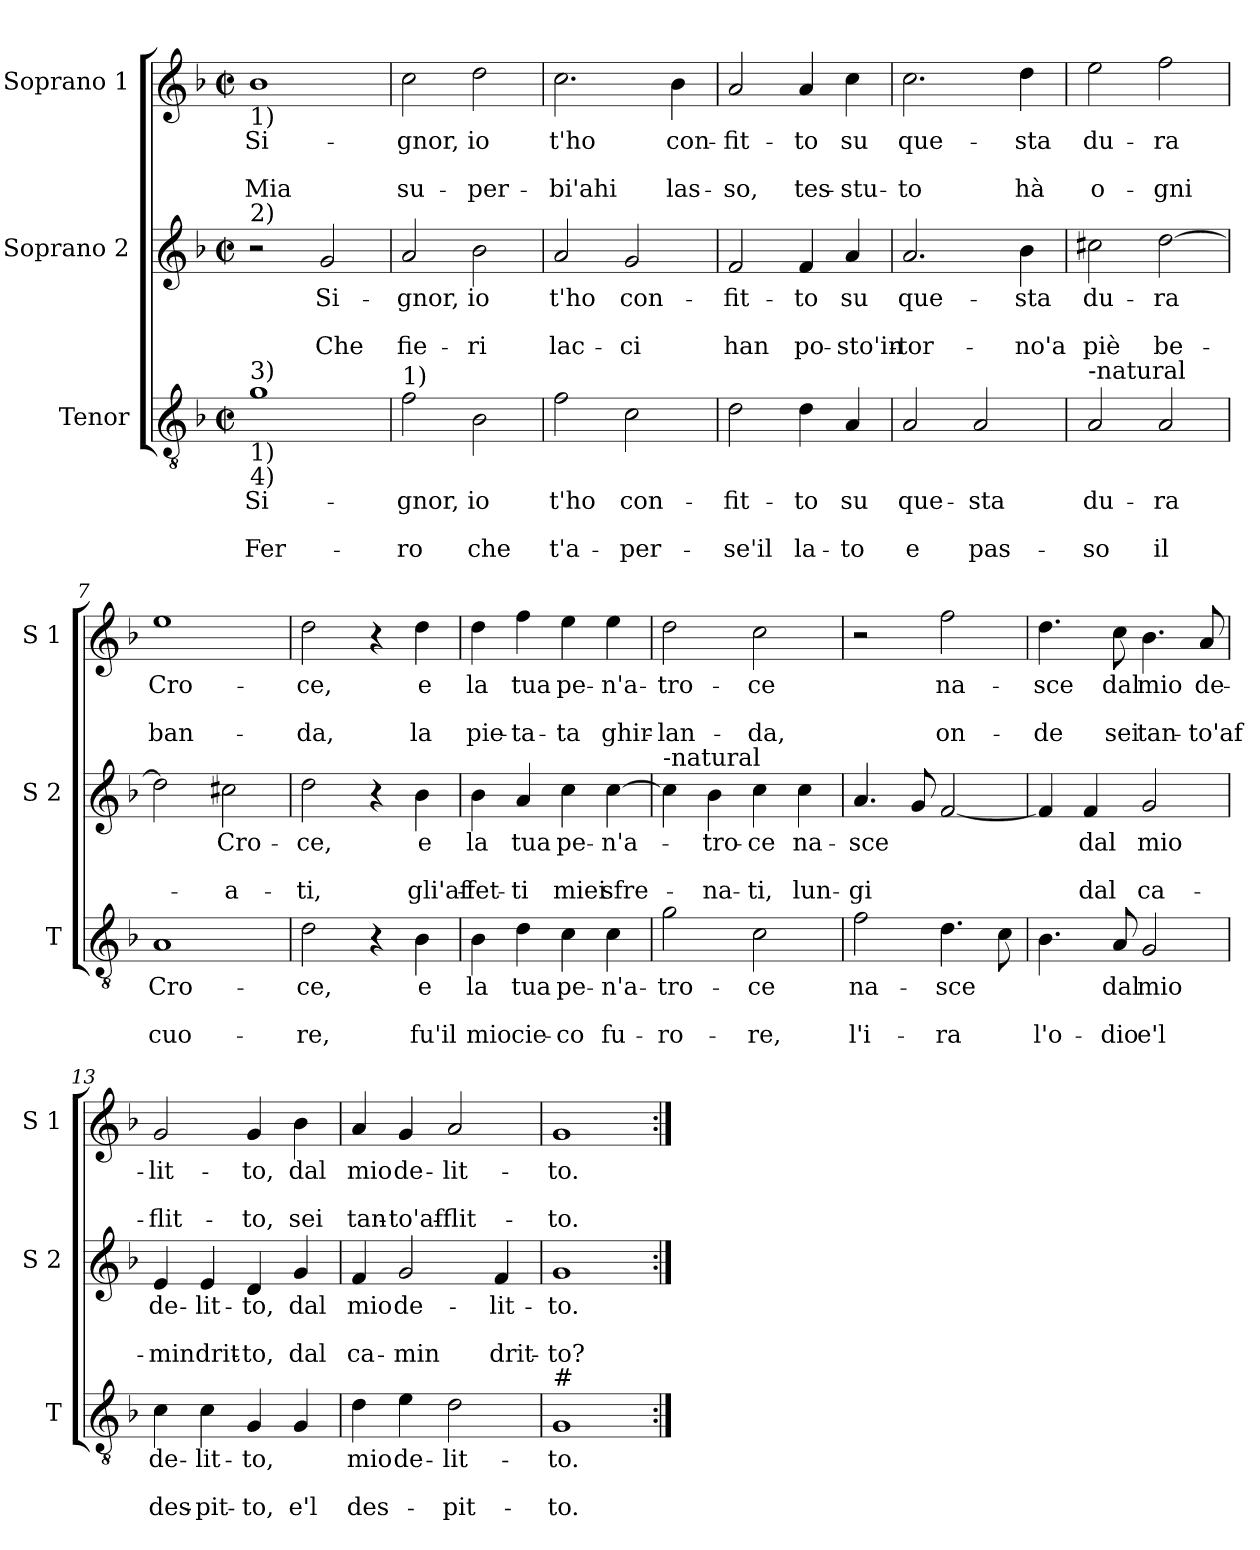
**kern	**text	**text	**text	**kern	**text	**text	**text	**kern	**text	**text	**text
*part3	*part3	*part3	*part3	*part2	*part2	*part2	*part2	*part1	*part1	*part1	*part1
*staff3	*staff3	*staff3	*staff3	*staff2	*staff2	*staff2	*staff2	*staff1	*staff1	*staff1	*staff1
*I"Tenor	*	*	*	*I"Soprano 2	*	*	*	*I"Soprano 1	*	*	*
*I'T	*	*	*	*I'S 2	*	*	*	*I'S 1	*	*	*
*clefGv2	*	*	*	*clefG2	*	*	*	*clefG2	*	*	*
*k[b-]	*	*	*	*k[b-]	*	*	*	*k[b-]	*	*	*
*F:	*	*	*	*F:	*	*	*	*F:	*	*	*
*M2/2	*	*	*	*M2/2	*	*	*	*M2/2	*	*	*
*met(c|)	*	*	*	*met(c|)	*	*	*	*met(c|)	*	*	*
=1	=1	=1	=1	=1	=1	=1	=1	=1	=1	=1	=1
!	!	!	!	!	!	!	!	!LO:TX:b:t=1)	!	!	!
!	!	!	!	!LO:TX:a:t=2)	!	!	!	!	!	!	!
!LO:TX:a:t=3)	!	!	!	!	!	!	!	!	!	!	!
!LO:TX:b:t=1)	!	!	!	!	!	!	!	!	!	!	!
!LO:TX:b:t=4)	!	!	!	!	!	!	!	!	!	!	!
!	!LO:LY:b	!	!LO:LY:b	!	!	!	!	!	!LO:LY:b	!	!LO:LY:b
1g	Si-	.	Fer-	2r	.	.	.	1b-	Si-	.	Mia
!	!	!	!	!	!LO:LY:b	!	!LO:LY:b	!	!	!	!
.	.	.	.	2g/	Si-	.	Che	.	.	.	.
=2	=2	=2	=2	=2	=2	=2	=2	=2	=2	=2	=2
!LO:TX:a:t=1)	!	!	!	!	!	!	!	!	!	!	!
!	!LO:LY:b	!	!LO:LY:b	!	!LO:LY:b	!	!LO:LY:b	!	!LO:LY:b	!	!LO:LY:b
2f\	-gnor,	.	-ro	2a/	-gnor,	.	fie-	2cc\	-gnor,	.	su-
!	!LO:LY:b	!	!LO:LY:b	!	!LO:LY:b	!	!LO:LY:b	!	!LO:LY:b	!	!LO:LY:b
2B-\	io	.	che	2b-\	io	.	-ri	2dd\	io	.	-per-
=3	=3	=3	=3	=3	=3	=3	=3	=3	=3	=3	=3
!	!LO:LY:b	!	!LO:LY:b	!	!LO:LY:b	!	!LO:LY:b	!	!LO:LY:b	!	!LO:LY:b
2f\	t'ho	.	t'a-	2a/	t'ho	.	lac-	2.cc\	t'ho	.	-bi'ahi
!	!LO:LY:b	!	!LO:LY:b	!	!LO:LY:b	!	!LO:LY:b	!	!	!	!
2c\	con-	.	-per-	2g/	con-	.	-ci	.	.	.	.
!	!	!	!	!	!	!	!	!	!LO:LY:b	!	!LO:LY:b
.	.	.	.	.	.	.	.	4b-\	con-	.	las-
=4	=4	=4	=4	=4	=4	=4	=4	=4	=4	=4	=4
!	!LO:LY:b	!	!LO:LY:b	!	!LO:LY:b	!	!LO:LY:b	!	!LO:LY:b	!	!LO:LY:b
2d\	-fit-	.	-se'il	2f/	-fit-	.	han	2a/	-fit-	.	-so,
!	!LO:LY:b	!	!LO:LY:b	!	!LO:LY:b	!	!LO:LY:b	!	!LO:LY:b	!	!LO:LY:b
4d\	-to	.	la-	4f/	-to	.	po-	4a/	-to	.	tes-
!	!LO:LY:b	!	!LO:LY:b	!	!LO:LY:b	!	!LO:LY:b	!	!LO:LY:b	!	!LO:LY:b
4A/	su	.	-to	4a/	su	.	-sto'in-	4cc\	su	.	-stu-
!!LO:LB:g=z
=5	=5	=5	=5	=5	=5	=5	=5	=5	=5	=5	=5
!	!LO:LY:b	!	!LO:LY:b	!	!LO:LY:b	!	!LO:LY:b	!	!LO:LY:b	!	!LO:LY:b
2A/	que-	.	e	2.a/	que-	.	-tor-	2.cc\	que-	.	-to
!	!LO:LY:b	!	!LO:LY:b	!	!	!	!	!	!	!	!
2A/	-sta	.	pas-	.	.	.	.	.	.	.	.
!	!	!	!	!	!LO:LY:b	!	!LO:LY:b	!	!LO:LY:b	!	!LO:LY:b
.	.	.	.	4b-\	-sta	.	-no'a	4dd\	-sta	.	hà
=6	=6	=6	=6	=6	=6	=6	=6	=6	=6	=6	=6
!LO:TX:a:t=-natural	!	!	!	!	!	!	!	!	!	!	!
!	!LO:LY:b	!	!LO:LY:b	!	!LO:LY:b	!	!LO:LY:b	!	!LO:LY:b	!	!LO:LY:b
2A/	du-	.	-so	2cc#X\	du-	.	piè	2ee\	du-	.	o-
!	!LO:LY:b	!	!LO:LY:b	!	!LO:LY:b	!	!LO:LY:b	!	!LO:LY:b	!	!LO:LY:b
2A/	-ra	.	il	[2dd\	-ra	.	be-	2ff\	-ra	.	-gni
=7	=7	=7	=7	=7	=7	=7	=7	=7	=7	=7	=7
!	!LO:LY:b	!	!LO:LY:b	!	!	!	!	!	!LO:LY:b	!	!LO:LY:b
1A	Cro-	.	cuo-	2dd\]	.	.	.	1ee	Cro-	.	ban-
!	!	!	!	!	!LO:LY:b	!	!LO:LY:b	!	!	!	!
.	.	.	.	2cc#X\	Cro-	.	-a-	.	.	.	.
=8	=8	=8	=8	=8	=8	=8	=8	=8	=8	=8	=8
!	!LO:LY:b	!	!LO:LY:b	!	!LO:LY:b	!	!LO:LY:b	!	!LO:LY:b	!	!LO:LY:b
2d\	-ce,	.	-re,	2dd\	-ce,	.	-ti,	2dd\	-ce,	.	-da,
4r	.	.	.	4r	.	.	.	4r	.	.	.
!	!LO:LY:b	!	!LO:LY:b	!	!LO:LY:b	!	!LO:LY:b	!	!LO:LY:b	!	!LO:LY:b
4B-\	e	.	fu'il	4b-\	e	.	gli'af-	4dd\	e	.	la
!!LO:PB:g=z
=9	=9	=9	=9	=9	=9	=9	=9	=9	=9	=9	=9
!	!LO:LY:b	!	!LO:LY:b	!	!LO:LY:b	!	!LO:LY:b	!	!LO:LY:b	!	!LO:LY:b
4B-\	la	.	mio	4b-\	la	.	-fet-	4dd\	la	.	pie-
!	!LO:LY:b	!	!LO:LY:b	!	!LO:LY:b	!	!LO:LY:b	!	!LO:LY:b	!	!LO:LY:b
4d\	tua	.	cie-	4a/	tua	.	-ti	4ff\	tua	.	-ta-
!	!LO:LY:b	!	!LO:LY:b	!	!LO:LY:b	!	!LO:LY:b	!	!LO:LY:b	!	!LO:LY:b
4c\	pe-	.	-co	4cc\	pe-	.	miei	4ee\	pe-	.	-ta
!	!LO:LY:b	!	!LO:LY:b	!	!LO:LY:b	!	!LO:LY:b	!	!LO:LY:b	!	!LO:LY:b
4c\	-n'a-	.	fu-	[4cc\	-n'a-	.	sfre-	4ee\	-n'a-	.	ghir-
=10	=10	=10	=10	=10	=10	=10	=10	=10	=10	=10	=10
!	!	!	!	!LO:TX:a:t=-natural	!	!	!	!	!	!	!
!	!LO:LY:b	!	!LO:LY:b	!	!	!	!	!	!LO:LY:b	!	!LO:LY:b
2g\	-tro-	.	-ro-	4cc\]	.	.	.	2dd\	-tro-	.	-lan-
!	!	!	!	!	!LO:LY:b	!	!LO:LY:b	!	!	!	!
.	.	.	.	4b-\	-tro-	.	-na-	.	.	.	.
!	!LO:LY:b	!	!LO:LY:b	!	!LO:LY:b	!	!LO:LY:b	!	!LO:LY:b	!	!LO:LY:b
2c\	-ce	.	-re,	4cc\	-ce	.	-ti,	2cc\	-ce	.	-da,
!	!	!	!	!	!LO:LY:b	!	!LO:LY:b	!	!	!	!
.	.	.	.	4cc\	na-	.	lun-	.	.	.	.
=11	=11	=11	=11	=11	=11	=11	=11	=11	=11	=11	=11
!	!LO:LY:b	!	!LO:LY:b	!	!LO:LY:b	!	!LO:LY:b	!	!	!	!
2f\	na-	.	l'i-	4.a/	-sce	.	-gi	2r	.	.	.
.	.	.	.	8g/	.	.	.	.	.	.	.
!	!LO:LY:b	!	!LO:LY:b	!	!	!	!	!	!LO:LY:b	!	!LO:LY:b
4.d\	-sce	.	-ra	[2f/	.	.	.	2ff\	na-	.	on-
8c\	.	.	.	.	.	.	.	.	.	.	.
=12	=12	=12	=12	=12	=12	=12	=12	=12	=12	=12	=12
!	!	!	!LO:LY:b	!	!	!	!	!	!LO:LY:b	!	!LO:LY:b
4.B-\	.	.	l'o-	4f/]	.	.	.	4.dd\	-sce	.	-de
!	!	!	!	!	!LO:LY:b	!	!LO:LY:b	!	!	!	!
.	.	.	.	4f/	dal	.	dal	.	.	.	.
!	!LO:LY:b	!	!LO:LY:b	!	!	!	!	!	!LO:LY:b	!	!LO:LY:b
8A/	dal	.	-dio	.	.	.	.	8cc\	dal	.	sei
!	!LO:LY:b	!	!LO:LY:b	!	!LO:LY:b	!	!LO:LY:b	!	!LO:LY:b	!	!LO:LY:b
2G/	mio	.	e'l	2g/	mio	.	ca-	4.b-\	mio	.	tan-
!	!	!	!	!	!	!	!	!	!LO:LY:b	!	!LO:LY:b
.	.	.	.	.	.	.	.	8a/	de-	.	-to'af-
!!LO:LB:g=z
=13	=13	=13	=13	=13	=13	=13	=13	=13	=13	=13	=13
!	!LO:LY:b	!	!LO:LY:b	!	!LO:LY:b	!	!LO:LY:b	!	!LO:LY:b	!	!LO:LY:b
4c\	de-	.	des-	4e/	de-	.	-min	2g/	-lit-	.	-flit-
!	!LO:LY:b	!	!LO:LY:b	!	!LO:LY:b	!	!LO:LY:b	!	!	!	!
4c\	-lit-	.	-pit-	4e/	-lit-	.	drit-	.	.	.	.
!	!LO:LY:b	!	!LO:LY:b	!	!LO:LY:b	!	!LO:LY:b	!	!LO:LY:b	!	!LO:LY:b
4G/	-to,	.	-to,	4d/	-to,	.	-to,	4g/	-to,	.	-to,
!	!	!	!LO:LY:b	!	!LO:LY:b	!	!LO:LY:b	!	!LO:LY:b	!	!LO:LY:b
4G/	.	.	e'l	4g/	dal	.	dal	4b-\	dal	.	sei
=14	=14	=14	=14	=14	=14	=14	=14	=14	=14	=14	=14
!	!LO:LY:b	!	!LO:LY:b	!	!LO:LY:b	!	!LO:LY:b	!	!LO:LY:b	!	!LO:LY:b
4d\	mio	.	des-	4f/	mio	.	ca-	4a/	mio	.	tan-
!	!LO:LY:b	!	!	!	!LO:LY:b	!	!LO:LY:b	!	!LO:LY:b	!	!LO:LY:b
4e\	de-	.	.	2g/	de-	.	-min	4g/	de-	.	-to'af-
!	!LO:LY:b	!	!LO:LY:b	!	!	!	!	!	!LO:LY:b	!	!LO:LY:b
2d\	-lit-	.	-pit-	.	.	.	.	2a/	-lit-	.	-flit-
!	!	!	!	!	!LO:LY:b	!	!LO:LY:b	!	!	!	!
.	.	.	.	4f/	-lit-	.	drit-	.	.	.	.
=15	=15	=15	=15	=15	=15	=15	=15	=15	=15	=15	=15
!LO:TX:a:t=#	!	!	!	!	!	!	!	!	!	!	!
!	!LO:LY:b	!	!LO:LY:b	!	!LO:LY:b	!	!LO:LY:b	!	!LO:LY:b	!	!LO:LY:b
1G	-to.	.	-to.	1g	-to.	.	-to?	1g	-to.	.	-to.
=:|!	=:|!	=:|!	=:|!	=:|!	=:|!	=:|!	=:|!	=:|!	=:|!	=:|!	=:|!
*-	*-	*-	*-	*-	*-	*-	*-	*-	*-	*-	*-
